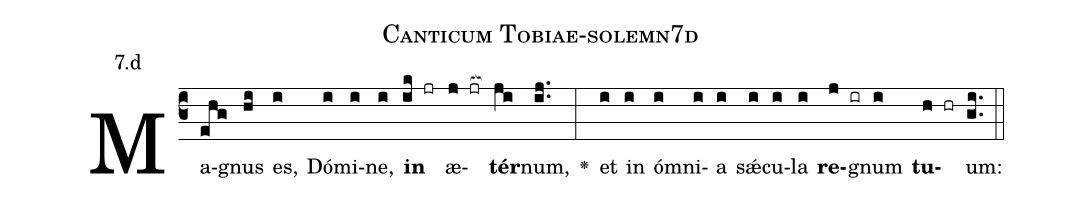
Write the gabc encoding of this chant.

name: Canticum Tobiae-solemn7d;
annotation: 7.d;
%%
(c3)Ma(ehg)gnus(hi) es,(i) Dó(i)mi(i)ne,(i) <b>in</b>(ik jr) æ(j jr[ocb:1{])<b>tér</b>(ji[ocb:0}])num,(ij..) <v>\greheightstar</v>(:) et(i) in(i) óm(i)ni(i)a(i) sǽ(i)cu(i)la(i) <b>re</b>(j ir)gnum(i) <b>tu</b>(h hr)um:(gi..) (::)


%E(i) u(i) o(j) u(i) a(h) e.(gi..) (::)
